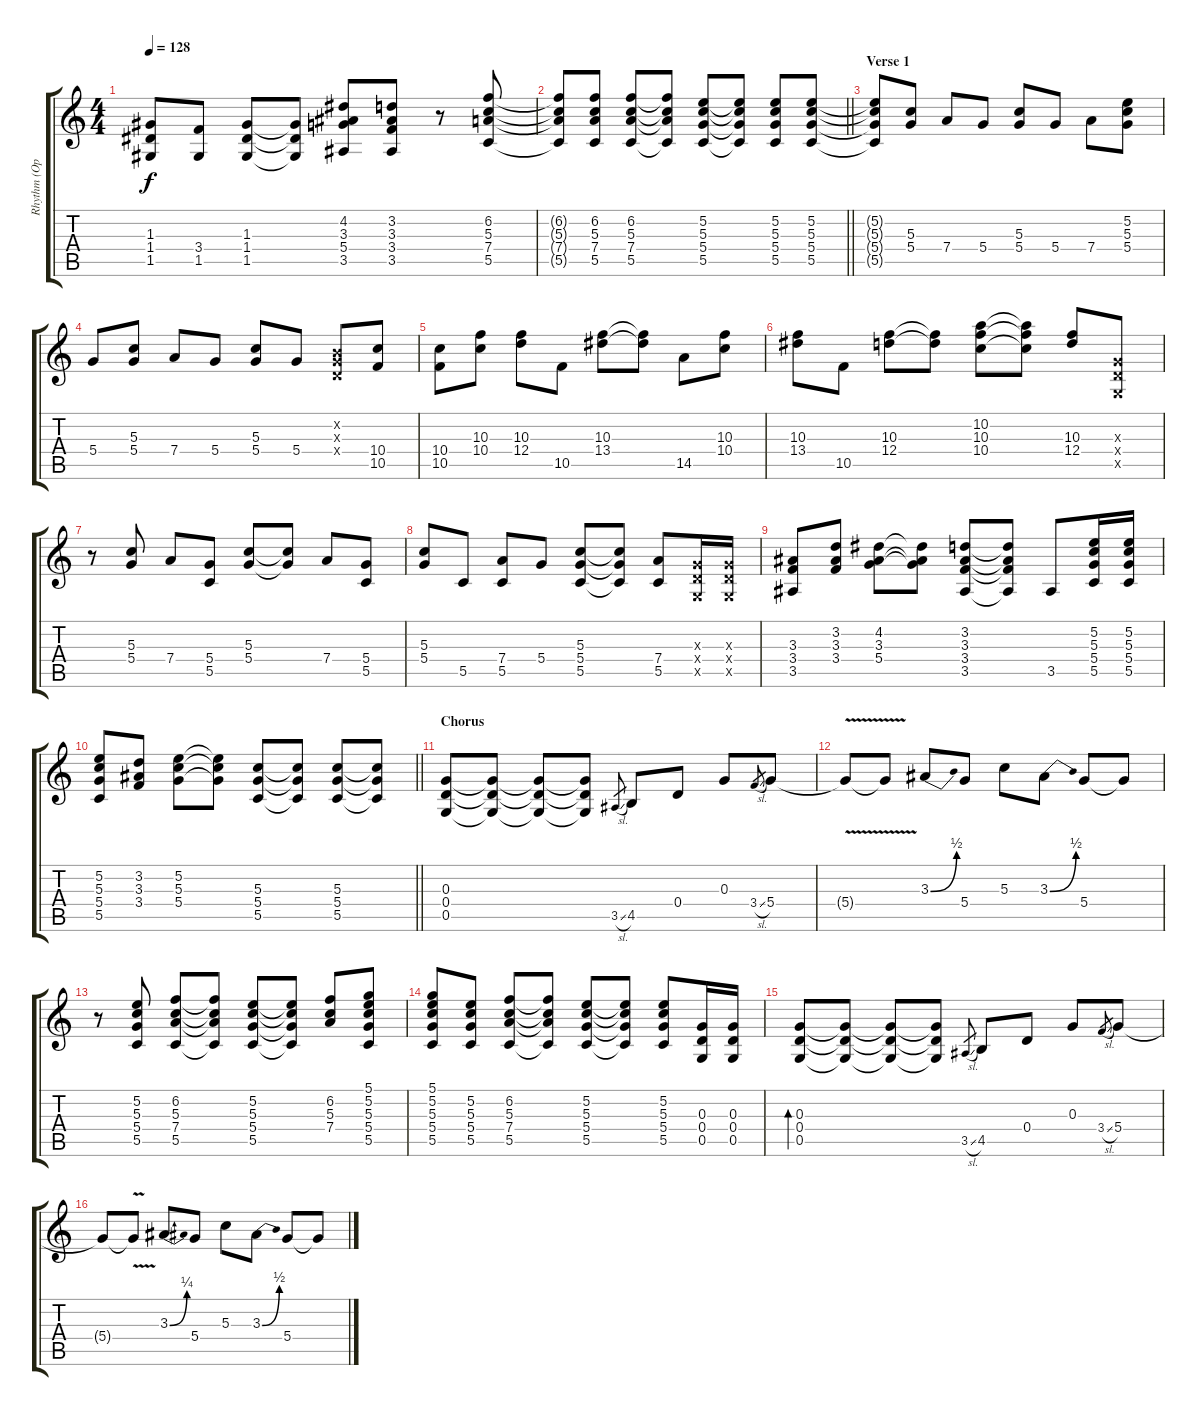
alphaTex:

\track ("Rhythm (Open G)" "Rhythm (Op") {instrument electricguitarclean}
\staff {score tabs}
\tuning (D4 B3 G3 D3 G2 D2) {hide}
\ts (4 4)
\tempo 128
\clef g2
\ks c
(1.3{t} 1.4{t} 1.5{t}).8{dy f} (3.4 1.5).8 (1.3 1.4 1.5).8 (1.3{t} 1.4{t} 1.5{t}).8 (4.2 3.3 5.4 3.5).8 (3.2 3.3 3.4 3.5).8 r.8 (6.2 5.3 7.4 5.5).8 |
\barLineRight lightlight
(6.2{t} 5.3{t} 7.4{t} 5.5{t}).8 (6.2 5.3 7.4 5.5).8 (6.2 5.3 7.4 5.5).8 (6.2{t} 5.3{t} 7.4{t} 5.5{t}).8 (5.2 5.3 5.4 5.5).8 (5.2{t} 5.3{t} 5.4{t} 5.5{t}).8 (5.2 5.3 5.4 5.5).8 (5.2 5.3 5.4 5.5).8 |
\section ("" "Verse 1")
(5.2{t} 5.3{t} 5.4{t} 5.5{t}).8 (5.3 5.4).8 7.4.8 5.4.8 (5.3 5.4).8 5.4.8 7.4.8 (5.2 5.3 5.4).8 |
5.4.8 (5.3 5.4).8 7.4.8 5.4.8 (5.3 5.4).8 5.4.8 (0.2{x} 0.3{x} 0.4{x}).8 (10.4 10.5).8 |
(10.4 10.5).8 (10.3 10.4).8 (10.3 12.4).8 10.5.8 (10.3 13.4).8 (10.3{t} 13.4{t}).8 14.5.8 (10.3 10.4).8 |
(10.3 13.4).8 10.5.8 (10.3 12.4).8 (10.3{t} 12.4{t}).8 (10.2 10.3 10.4).8 (10.2{t} 10.3{t} 10.4{t}).8 (10.3 12.4).8 (0.3{x} 0.4{x} 0.5{x}).8 |
r.8 (5.3 5.4).8 7.4.8 (5.4 5.5).8 (5.3 5.4).8 (5.3{t} 5.4{t}).8 7.4.8 (5.4 5.5).8 |
(5.3 5.4).8 5.5.8 (7.4 5.5).8 5.4.8 (5.3 5.4 5.5).8 (5.3{t} 5.4{t} 5.5{t}).8 (7.4 5.5).8 (0.3{x} 0.4{x} 0.5{x}).16 (0.3{x} 0.4{x} 0.5{x}).16 |
(3.3 3.4 3.5).8 (3.2 3.3 3.4).8 (4.2 3.3 5.4).8 (4.2{t} 3.3{t} 5.4{t}).8 (3.2 3.3 3.4 3.5).8 (3.2{t} 3.3{t} 3.4{t} 3.5{t}).8 3.5.8 (5.2 5.3 5.4 5.5).16 (5.2 5.3 5.4 5.5).16 |
\barLineRight lightlight
(5.2 5.3 5.4 5.5).8 (3.2 3.3 3.4).8 (5.2 5.3 5.4).8 (5.2{t} 5.3{t} 5.4{t}).8 (5.3 5.4 5.5).8 (5.3{t} 5.4{t} 5.5{t}).8 (5.3 5.4 5.5).8 (5.3{t} 5.4{t} 5.5{t}).8 |
\section ("" "Chorus")
(0.3 0.4 0.5).8 (0.3{t} 0.4{t} 0.5{t}).8 (0.3{t} 0.4{t} 0.5{t}).8 (0.3{t} 0.4{t} 0.5{t}).8 3.5{sl}.8{gr} 4.5.8 0.4.8 0.3.8 3.4{sl}.8{gr} 5.4.8 |
5.4{v t}.8 5.4{t}.8 3.3{be (bend 0 0 60 2)}.8 5.4.8 5.3.8 3.3{be (bend 0 0 60 2)}.8 5.4.8 5.4{t}.8 |
r.8 (5.2 5.3 5.4 5.5).8 (6.2 5.3 7.4 5.5).8 (6.2{t} 5.3{t} 7.4{t} 5.5{t}).8 (5.2 5.3 5.4 5.5).8 (5.2{t} 5.3{t} 5.4{t} 5.5{t}).8 (6.2 5.3 7.4).8 (5.1 5.2 5.3 5.4 5.5).8 |
(5.1 5.2 5.3 5.4 5.5).8 (5.2 5.3 5.4 5.5).8 (6.2 5.3 7.4 5.5).8 (6.2{t} 5.3{t} 7.4{t} 5.5{t}).8 (5.2 5.3 5.4 5.5).8 (5.2{t} 5.3{t} 5.4{t} 5.5{t}).8 (5.2 5.3 5.4 5.5).8 (0.3 0.4 0.5).16 (0.3 0.4 0.5).16 |
(0.3 0.4 0.5).8{bd 60} (0.3{t} 0.4{t} 0.5{t}).8 (0.3{t} 0.4{t} 0.5{t}).8 (0.3{t} 0.4{t} 0.5{t}).8 3.5{sl}.8{gr} 4.5.8 0.4.8 0.3.8 3.4{sl}.8{gr} 5.4.8 |
5.4{t}.8 5.4{v t}.8 3.3{be (bend 0 0 60 1)}.8 5.4.8 5.3.8 3.3{be (bend 0 0 60 2)}.8 5.4.8 5.4{t}.8
